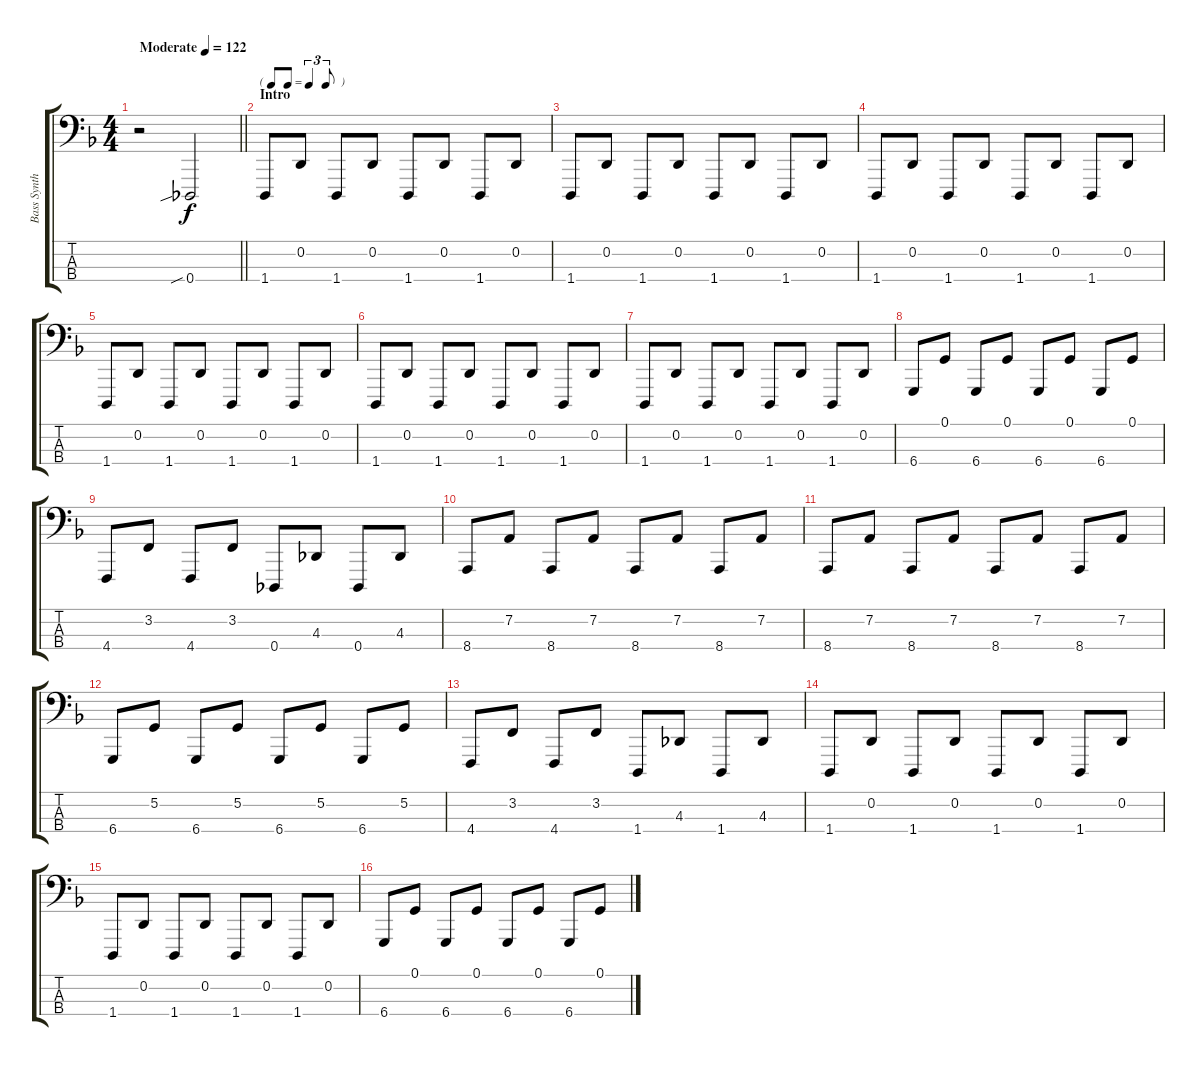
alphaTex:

\track ("Bass Synth" "Bass Synth") {instrument lead2sawtooth}
\staff {score tabs}
\tuning (G2 D2 A1 Db1) {hide}
\ts (4 4)
\tempo (122 "Moderate")
\clef f4
\barLineRight lightlight
\ks dminor
r.2{dy f instrument lead2sawtooth} 0.4{sib}.2 |
\tf triplet8th
\section ("" "Intro")
1.4.8 0.2.8 1.4.8 0.2.8 1.4.8 0.2.8 1.4.8 0.2.8 |
1.4.8 0.2.8 1.4.8 0.2.8 1.4.8 0.2.8 1.4.8 0.2.8 |
1.4.8 0.2.8 1.4.8 0.2.8 1.4.8 0.2.8 1.4.8 0.2.8 |
1.4.8 0.2.8 1.4.8 0.2.8 1.4.8 0.2.8 1.4.8 0.2.8 |
1.4.8 0.2.8 1.4.8 0.2.8 1.4.8 0.2.8 1.4.8 0.2.8 |
1.4.8 0.2.8 1.4.8 0.2.8 1.4.8 0.2.8 1.4.8 0.2.8 |
6.4.8 0.1.8 6.4.8 0.1.8 6.4.8 0.1.8 6.4.8 0.1.8 |
4.4.8 3.2.8 4.4.8 3.2.8 0.4.8 4.3.8 0.4.8 4.3.8 |
8.4.8 7.2.8 8.4.8 7.2.8 8.4.8 7.2.8 8.4.8 7.2.8 |
8.4.8 7.2.8 8.4.8 7.2.8 8.4.8 7.2.8 8.4.8 7.2.8 |
6.4.8 5.2.8 6.4.8 5.2.8 6.4.8 5.2.8 6.4.8 5.2.8 |
4.4.8 3.2.8 4.4.8 3.2.8 1.4.8 4.3.8 1.4.8 4.3.8 |
1.4.8 0.2.8 1.4.8 0.2.8 1.4.8 0.2.8 1.4.8 0.2.8 |
1.4.8 0.2.8 1.4.8 0.2.8 1.4.8 0.2.8 1.4.8 0.2.8 |
6.4.8 0.1.8 6.4.8 0.1.8 6.4.8 0.1.8 6.4.8 0.1.8
